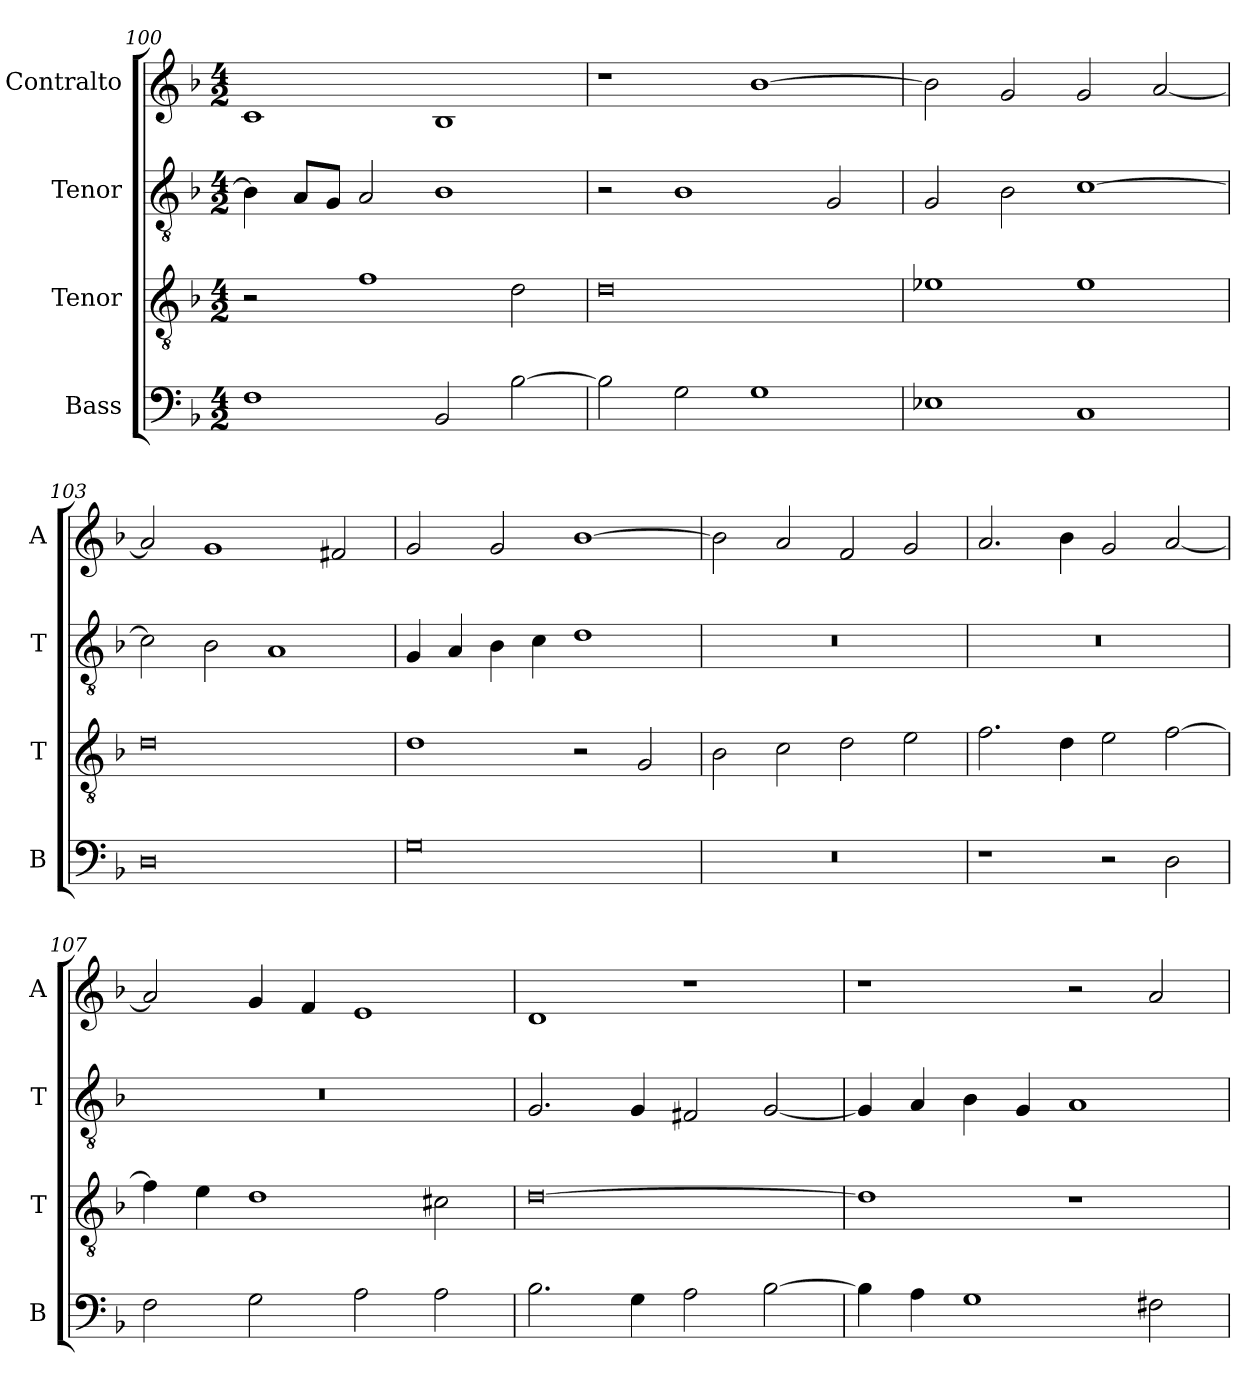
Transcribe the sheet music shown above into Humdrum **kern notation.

**kern	**kern	**kern	**kern
*part4	*part3	*part2	*part1
*staff4	*staff3	*staff2	*staff1
*I"Bass	*I"Tenor	*I"Tenor	*I"Contralto
*I'B	*I'T	*I'T	*I'A
*clefF4	*clefGv2	*clefGv2	*clefG2
*k[b-]	*k[b-]	*k[b-]	*k[b-]
*G:dor	*G:dor	*G:dor	*G:dor
*M4/2	*M4/2	*M4/2	*M4/2
=100	=100	=100	=100
1F	2r	4B-]	1c
.	.	8A/L	.
.	.	8G/J	.
.	1f	2A	.
2BB-	.	1B-	1B-
[2B-	2d	.	.
=101	=101	=101	=101
2B-]	0d	2r	1r
2G	.	1B-	.
1G	.	.	[1b-
.	.	2G	.
=102	=102	=102	=102
1E-X	1e-X	2G	2b-]
.	.	2B-	2g
1C	1e-	[1c	2g
.	.	.	[2a
=103	=103	=103	=103
0D	0d	2c]	2a]
.	.	2B-	1g
.	.	1A	.
.	.	.	2f#X
=104	=104	=104	=104
0G	1d	4G	2g
.	.	4A	.
.	.	4B-	2g
.	.	4c	.
.	2r	1d	[1b-
.	2G	.	.
=105	=105	=105	=105
0r	2B-	0r	2b-]
.	2c	.	2a
.	2d	.	2f
.	2e	.	2g
=106	=106	=106	=106
1r	2.f	0r	2.a
.	4d	.	4b-
2r	2e	.	2g
2D	[2f	.	[2a
=107	=107	=107	=107
2F	4f]	0r	2a]
.	4e	.	.
2G	1d	.	4g
.	.	.	4f
2A	.	.	1e
2A	2c#X	.	.
=108	=108	=108	=108
2.B-	[0d	2.G	1d
4G	.	4G	.
2A	.	2F#X	1r
[2B-	.	[2G	.
=109	=109	=109	=109
4B-]	1d]	4G]	1r
4A	.	4A	.
1G	.	4B-	.
.	.	4G	.
.	1r	1A	2r
2F#X	.	.	2a
=	=	=	=
*-	*-	*-	*-
